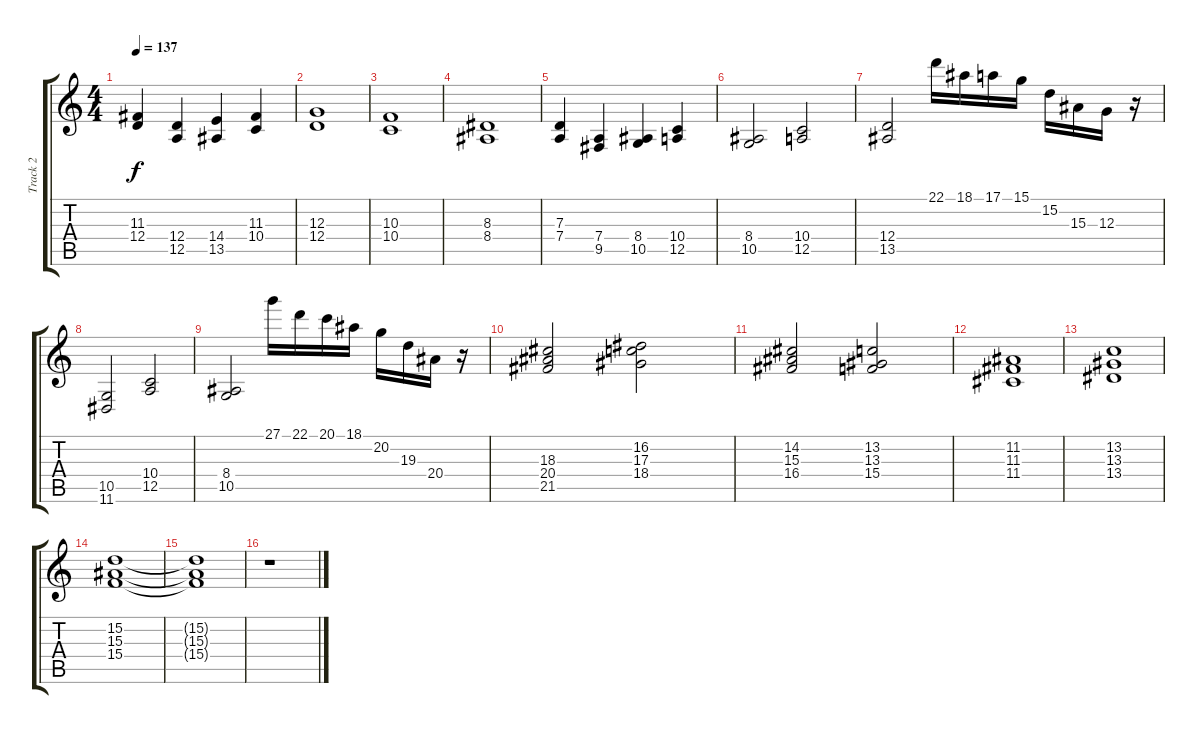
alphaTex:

\track ("Track 2" "Track 2") {instrument stringensemble1}
\staff {score tabs}
\tuning (E4 B3 G3 D3 A2 E2) {hide}
\ts (4 4)
\tempo 137
\clef g2
\ks c
(11.3 12.4).4{dy f} (12.4 12.5).4 (14.4 13.5).4 (11.3 10.4).4 |
(12.3 12.4).1 |
(10.3 10.4).1 |
(8.3 8.4).1 |
(7.3 7.4).4 (7.4 9.5).4 (8.4 10.5).4 (10.4 12.5).4 |
(8.4 10.5).2 (10.4 12.5).2 |
(12.4 13.5).2 22.1.16 18.1.16 17.1.16 15.1.16 15.2.16 15.3.16 12.3.16 r.16 |
(10.5 11.6).2 (10.4 12.5).2 |
(8.4 10.5).2 27.1.16 22.1.16 20.1.16 18.1.16 20.2.16 19.3.16 20.4.16 r.16 |
(18.3 20.4 21.5).2 (16.2 17.3 18.4).2 |
(14.2 15.3 16.4).2 (13.2 13.3 15.4).2 |
(11.2 11.3 11.4).1 |
(13.2 13.3 13.4).1 |
(15.2 15.3 15.4).1 |
(15.2{t} 15.3{t} 15.4{t}).1 |
r.1
